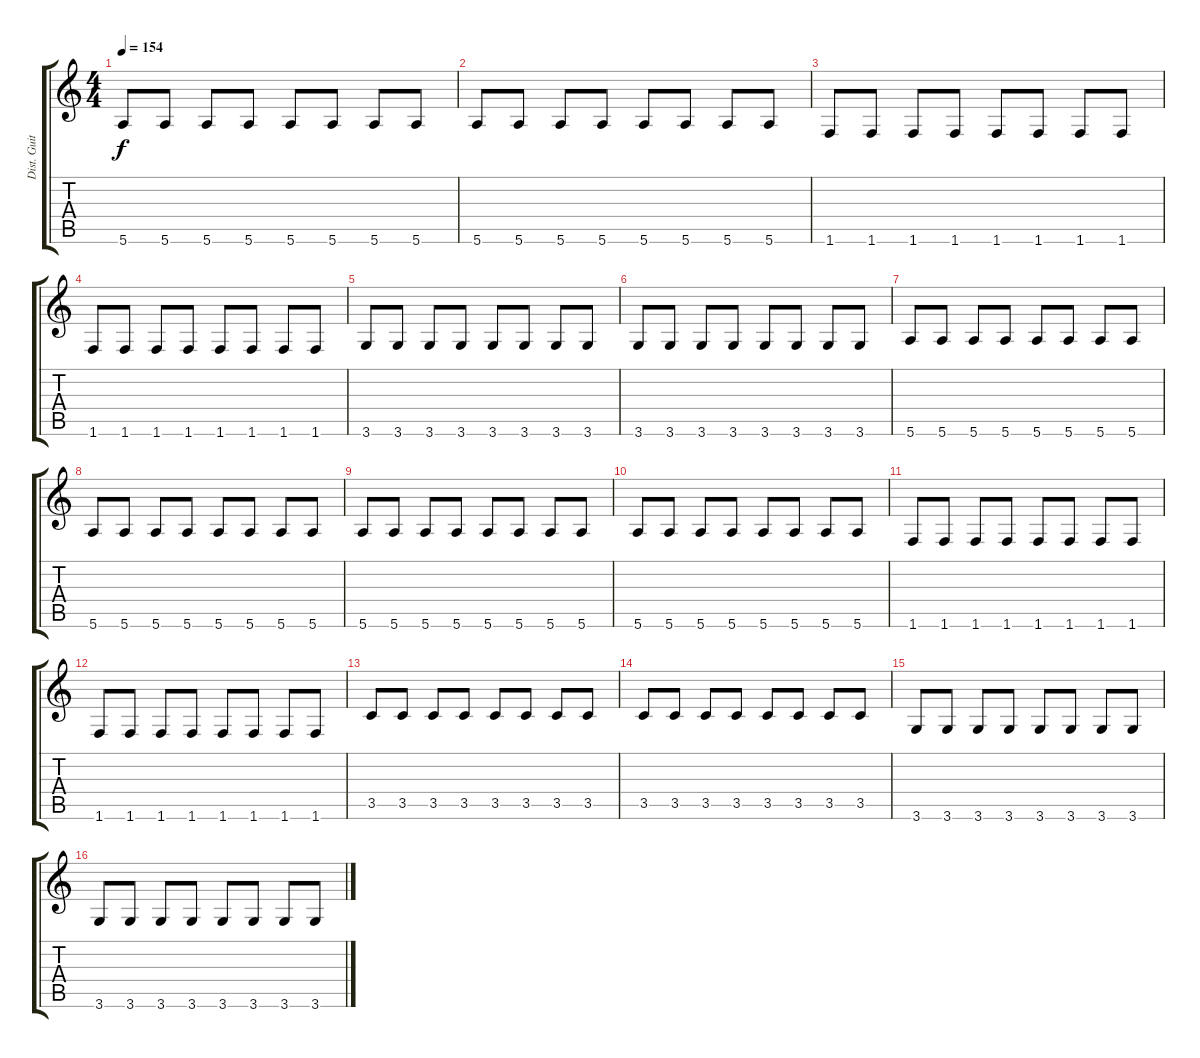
\track ("Dist. Guitar 1" "Dist. Guit") {instrument distortionguitar}
\staff {score tabs}
\tuning (E4 B3 G3 D3 A2 E2) {hide}
\ts (4 4)
\tempo 154
\clef g2
\ks c
5.6.8{dy f} 5.6.8 5.6.8 5.6.8 5.6.8 5.6.8 5.6.8 5.6.8 |
5.6.8 5.6.8 5.6.8 5.6.8 5.6.8 5.6.8 5.6.8 5.6.8 |
1.6.8 1.6.8 1.6.8 1.6.8 1.6.8 1.6.8 1.6.8 1.6.8 |
1.6.8 1.6.8 1.6.8 1.6.8 1.6.8 1.6.8 1.6.8 1.6.8 |
3.6.8 3.6.8 3.6.8 3.6.8 3.6.8 3.6.8 3.6.8 3.6.8 |
3.6.8 3.6.8 3.6.8 3.6.8 3.6.8 3.6.8 3.6.8 3.6.8 |
5.6.8 5.6.8 5.6.8 5.6.8 5.6.8 5.6.8 5.6.8 5.6.8 |
5.6.8 5.6.8 5.6.8 5.6.8 5.6.8 5.6.8 5.6.8 5.6.8 |
5.6.8 5.6.8 5.6.8 5.6.8 5.6.8 5.6.8 5.6.8 5.6.8 |
5.6.8 5.6.8 5.6.8 5.6.8 5.6.8 5.6.8 5.6.8 5.6.8 |
1.6.8 1.6.8 1.6.8 1.6.8 1.6.8 1.6.8 1.6.8 1.6.8 |
1.6.8 1.6.8 1.6.8 1.6.8 1.6.8 1.6.8 1.6.8 1.6.8 |
3.5.8 3.5.8 3.5.8 3.5.8 3.5.8 3.5.8 3.5.8 3.5.8 |
3.5.8 3.5.8 3.5.8 3.5.8 3.5.8 3.5.8 3.5.8 3.5.8 |
3.6.8 3.6.8 3.6.8 3.6.8 3.6.8 3.6.8 3.6.8 3.6.8 |
3.6.8 3.6.8 3.6.8 3.6.8 3.6.8 3.6.8 3.6.8 3.6.8
